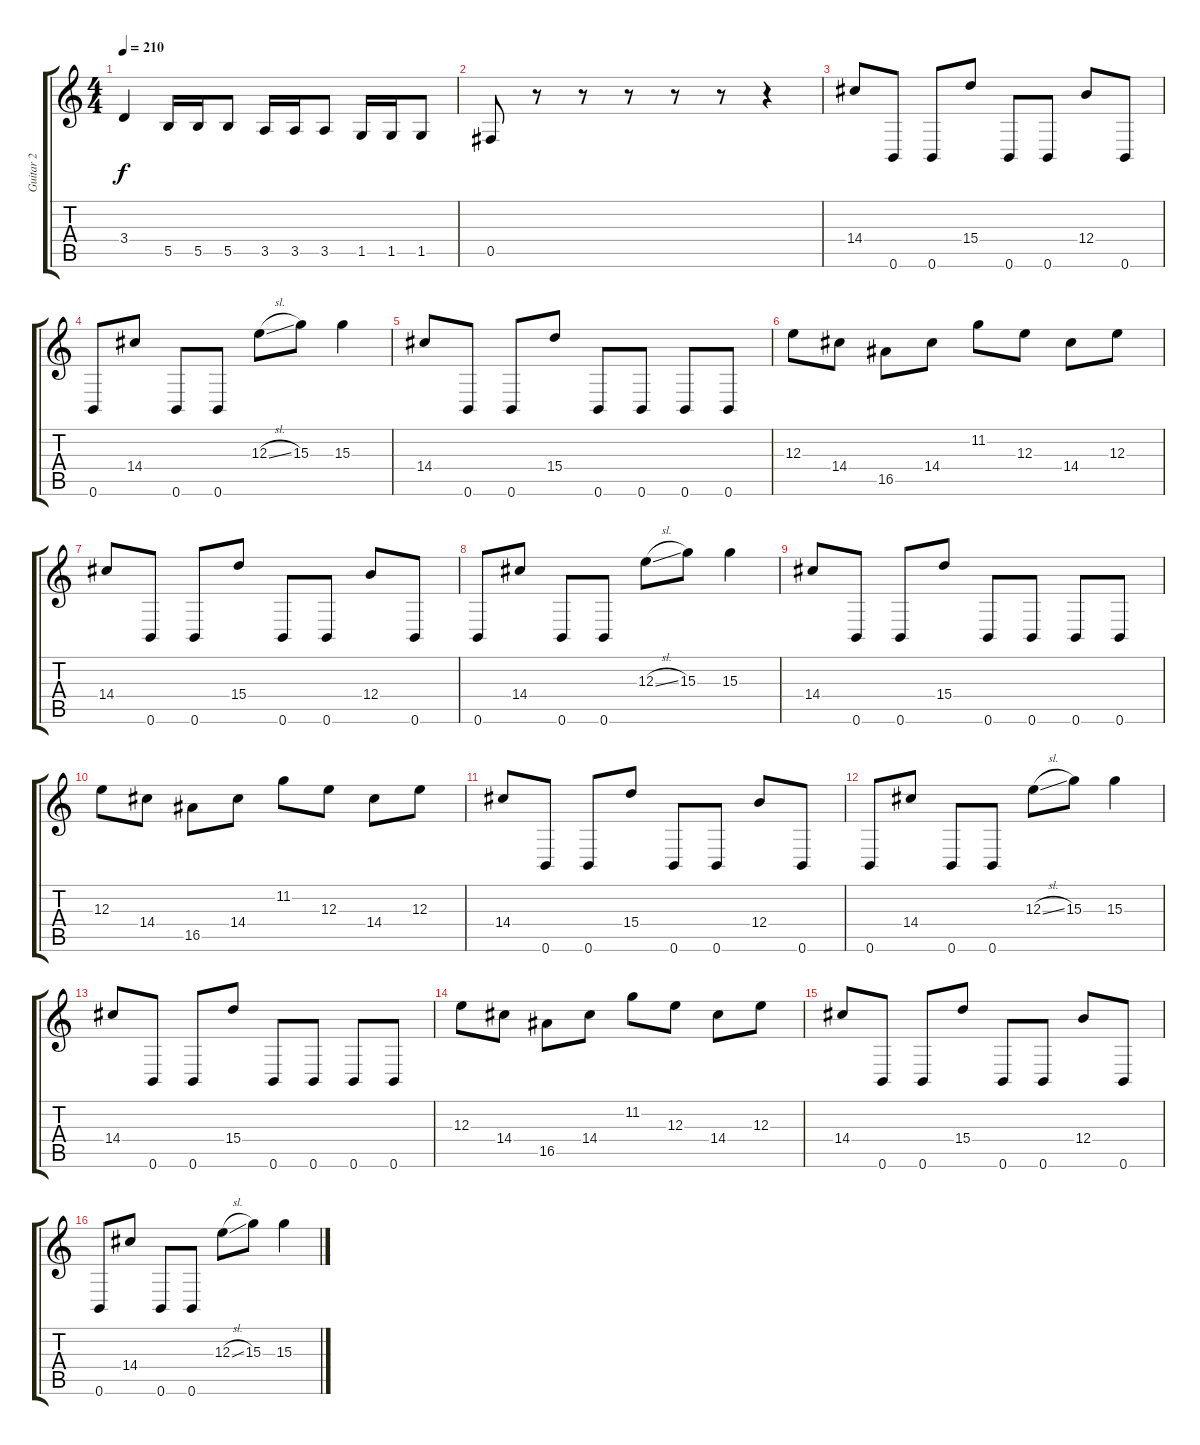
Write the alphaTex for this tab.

\track ("Guitar 2" "Guitar 2") {instrument distortionguitar}
\staff {score tabs}
\tuning (Db4 Ab3 E3 B2 Gb2 B1) {hide}
\ts (4 4)
\tempo 210
\clef g2
\ks c
3.4.4{dy f} 5.5.16 5.5.16 5.5.8 3.5.16 3.5.16 3.5.8 1.5.16 1.5.16 1.5.8 |
0.5.8 r.8 r.8 r.8 r.8 r.8 r.4 |
14.4.8 0.6.8 0.6.8 15.4.8 0.6.8 0.6.8 12.4.8 0.6.8 |
0.6.8 14.4.8 0.6.8 0.6.8 12.3{sl}.8 15.3.8 15.3.4 |
14.4.8 0.6.8 0.6.8 15.4.8 0.6.8 0.6.8 0.6.8 0.6.8 |
12.3.8 14.4.8 16.5.8 14.4.8 11.2.8 12.3.8 14.4.8 12.3.8 |
14.4.8 0.6.8 0.6.8 15.4.8 0.6.8 0.6.8 12.4.8 0.6.8 |
0.6.8 14.4.8 0.6.8 0.6.8 12.3{sl}.8 15.3.8 15.3.4 |
14.4.8 0.6.8 0.6.8 15.4.8 0.6.8 0.6.8 0.6.8 0.6.8 |
12.3.8 14.4.8 16.5.8 14.4.8 11.2.8 12.3.8 14.4.8 12.3.8 |
14.4.8 0.6.8 0.6.8 15.4.8 0.6.8 0.6.8 12.4.8 0.6.8 |
0.6.8 14.4.8 0.6.8 0.6.8 12.3{sl}.8 15.3.8 15.3.4 |
14.4.8 0.6.8 0.6.8 15.4.8 0.6.8 0.6.8 0.6.8 0.6.8 |
12.3.8 14.4.8 16.5.8 14.4.8 11.2.8 12.3.8 14.4.8 12.3.8 |
14.4.8 0.6.8 0.6.8 15.4.8 0.6.8 0.6.8 12.4.8 0.6.8 |
0.6.8 14.4.8 0.6.8 0.6.8 12.3{sl}.8 15.3.8 15.3.4
